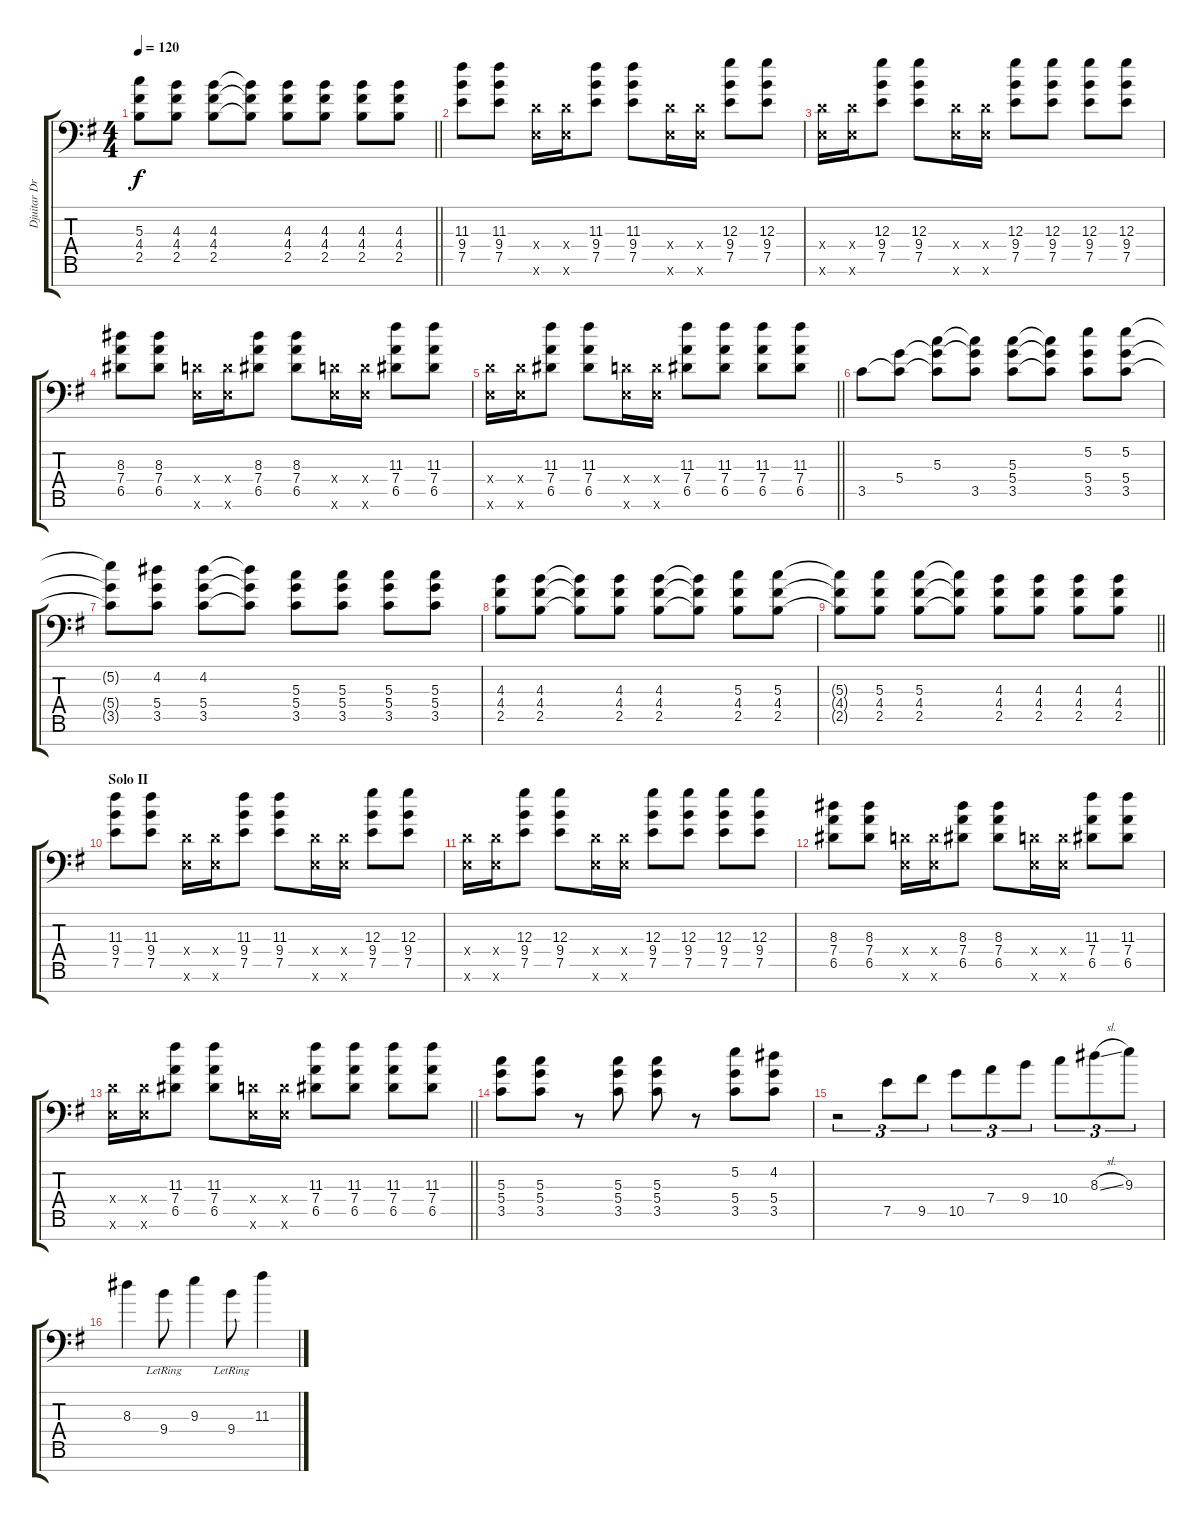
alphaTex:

\track ("Djuitar Dropped A" "Djuitar Dr") {instrument distortionguitar}
\staff {score tabs}
\tuning (E4 B3 G3 D3 A2 E2 A1) {hide}
\ts (4 4)
\tempo 120
\clef f4
\barLineRight lightlight
\ks eminor
(5.3{t} 4.4{t} 2.5{t}).8{dy f} (4.3 4.4 2.5).8 (4.3 4.4 2.5).8 (4.3{t} 4.4{t} 2.5{t}).8 (4.3 4.4 2.5).8 (4.3 4.4 2.5).8 (4.3 4.4 2.5).8 (4.3 4.4 2.5).8 |
(11.3 9.4 7.5).8 (11.3 9.4 7.5).8 (0.4{x} 0.6{x}).16 (0.4{x} 0.6{x}).16 (11.3 9.4 7.5).8 (11.3 9.4 7.5).8 (0.4{x} 0.6{x}).16 (0.4{x} 0.6{x}).16 (12.3 9.4 7.5).8 (12.3 9.4 7.5).8 |
(0.4{x} 0.6{x}).16 (0.4{x} 0.6{x}).16 (12.3 9.4 7.5).8 (12.3 9.4 7.5).8 (0.4{x} 0.6{x}).16 (0.4{x} 0.6{x}).16 (12.3 9.4 7.5).8 (12.3 9.4 7.5).8 (12.3 9.4 7.5).8 (12.3 9.4 7.5).8 |
(8.3 7.4 6.5).8 (8.3 7.4 6.5).8 (0.4{x} 0.6{x}).16 (0.4{x} 0.6{x}).16 (8.3 7.4 6.5).8 (8.3 7.4 6.5).8 (0.4{x} 0.6{x}).16 (0.4{x} 0.6{x}).16 (11.3 7.4 6.5).8 (11.3 7.4 6.5).8 |
\barLineRight lightlight
(0.4{x} 0.6{x}).16 (0.4{x} 0.6{x}).16 (11.3 7.4 6.5).8 (11.3 7.4 6.5).8 (0.4{x} 0.6{x}).16 (0.4{x} 0.6{x}).16 (11.3 7.4 6.5).8 (11.3 7.4 6.5).8 (11.3 7.4 6.5).8 (11.3 7.4 6.5).8 |
3.5.8 (5.4 3.5{t}).8 (5.3 5.4{t} 3.5{t}).8 (5.3{t} 5.4{t} 3.5).8 (5.3 5.4 3.5).8 (5.3{t} 5.4{t} 3.5{t}).8 (5.2 5.4 3.5).8 (5.2 5.4 3.5).8 |
(5.2{t} 5.4{t} 3.5{t}).8 (4.2 5.4 3.5).8 (4.2 5.4 3.5).8 (4.2{t} 5.4{t} 3.5{t}).8 (5.3 5.4 3.5).8 (5.3 5.4 3.5).8 (5.3 5.4 3.5).8 (5.3 5.4 3.5).8 |
(4.3 4.4 2.5).8 (4.3 4.4 2.5).8 (4.3{t} 4.4{t} 2.5{t}).8 (4.3 4.4 2.5).8 (4.3 4.4 2.5).8 (4.3{t} 4.4{t} 2.5{t}).8 (5.3 4.4 2.5).8 (5.3 4.4 2.5).8 |
\barLineRight lightlight
(5.3{t} 4.4{t} 2.5{t}).8 (5.3 4.4 2.5).8 (5.3 4.4 2.5).8 (5.3{t} 4.4{t} 2.5{t}).8 (4.3 4.4 2.5).8{balance 8} (4.3 4.4 2.5).8 (4.3 4.4 2.5).8 (4.3 4.4 2.5).8 |
\section ("" "Solo II")
(11.3 9.4 7.5).8 (11.3 9.4 7.5).8 (0.4{x} 0.6{x}).16 (0.4{x} 0.6{x}).16 (11.3 9.4 7.5).8 (11.3 9.4 7.5).8 (0.4{x} 0.6{x}).16 (0.4{x} 0.6{x}).16 (12.3 9.4 7.5).8 (12.3 9.4 7.5).8 |
(0.4{x} 0.6{x}).16 (0.4{x} 0.6{x}).16 (12.3 9.4 7.5).8 (12.3 9.4 7.5).8 (0.4{x} 0.6{x}).16 (0.4{x} 0.6{x}).16 (12.3 9.4 7.5).8 (12.3 9.4 7.5).8 (12.3 9.4 7.5).8 (12.3 9.4 7.5).8 |
(8.3 7.4 6.5).8 (8.3 7.4 6.5).8 (0.4{x} 0.6{x}).16 (0.4{x} 0.6{x}).16 (8.3 7.4 6.5).8 (8.3 7.4 6.5).8 (0.4{x} 0.6{x}).16 (0.4{x} 0.6{x}).16 (11.3 7.4 6.5).8 (11.3 7.4 6.5).8 |
\barLineRight lightlight
(0.4{x} 0.6{x}).16 (0.4{x} 0.6{x}).16 (11.3 7.4 6.5).8 (11.3 7.4 6.5).8 (0.4{x} 0.6{x}).16 (0.4{x} 0.6{x}).16 (11.3 7.4 6.5).8 (11.3 7.4 6.5).8 (11.3 7.4 6.5).8 (11.3 7.4 6.5).8 |
(5.3 5.4 3.5).8 (5.3 5.4 3.5).8 r.8 (5.3 5.4 3.5).8 (5.3 5.4 3.5).8 r.8 (5.2 5.4 3.5).8 (4.2 5.4 3.5).8 |
r.2{tu (3 2) volume 16} 7.5.8{tu (3 2)} 9.5.8{tu (3 2)} 10.5.8{tu (3 2)} 7.4.8{tu (3 2)} 9.4.8{tu (3 2)} 10.4.8{tu (3 2)} 8.3{sl}.8{tu (3 2)} 9.3.8{tu (3 2)} |
8.3.4 9.4{lr}.8 9.3.4 9.4{lr}.8 11.3.4
